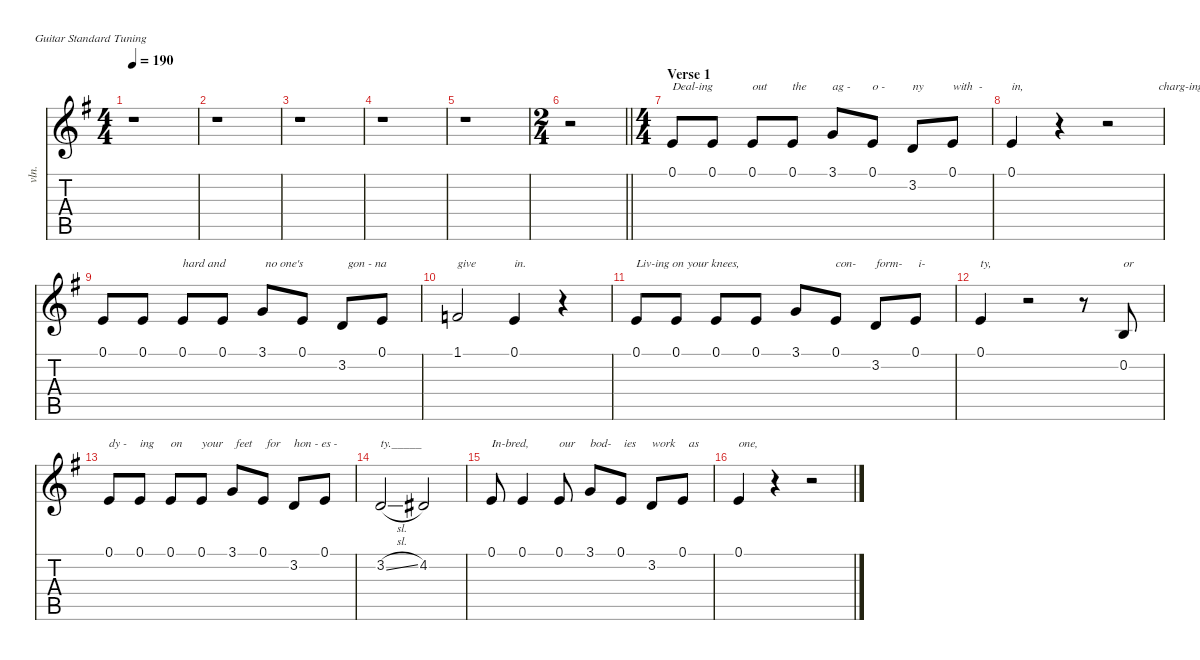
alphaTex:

\defaultSystemsLayout 4
\hideDynamics
\bracketExtendMode nobrackets
\otherSystemsTrackNameOrientation horizontal
\track ("Vocals" "vln.") {instrument violin}
\staff {score tabs}
\tuning (E4 B3 G3 D3 A2 E2)
\ts (4 4)
\tempo 190
\clef g2
\ks eminor
r.1{dy f beam Down} |
r.1{beam Down} |
r.1{beam Down} |
r.1{beam Down} |
r.1{beam Down} |
\ts (2 4)
\beaming (8 2 2)
\barLineRight lightlight
r.2{beam Down} |
\ts (4 4)
\beaming (8 2 2 2 2)
\section ("" "Verse 1")
0.1{acc forcenatural}.8{txt "Deal-ing" beam Up} 0.1{acc forcenatural}.8{beam Up} 0.1{acc forcenatural}.8{txt "out" beam Up} 0.1{acc forcenatural}.8{txt "the" beam Up} 3.1{acc forcenatural}.8{txt "ag -" beam Up} 0.1{acc forcenatural}.8{txt "o -" beam Up} 3.2{acc forcenatural}.8{txt "ny" beam Up} 0.1{acc forcenatural}.8{txt "with  -" beam Up} |
0.1{acc forcenatural}.4{txt "in," beam Up} r.4{beam Up} r.2{txt "                 charg-ing" beam Up} |
0.1{acc forcenatural}.8{beam Up} 0.1{acc forcenatural}.8{beam Up} 0.1{acc forcenatural}.8{txt "hard and" beam Up} 0.1{acc forcenatural}.8{beam Up} 3.1{acc forcenatural}.8{txt " no one's" beam Up} 0.1{acc forcenatural}.8{beam Up} 3.2{acc forcenatural}.8{txt "  gon - na" beam Up} 0.1{acc forcenatural}.8{beam Up} |
1.1{acc forcenatural}.2{txt "give" beam Up} 0.1{acc forcenatural}.4{txt "in." beam Up} r.4{beam Up} |
0.1{acc forcenatural}.8{txt "Liv-ing on your knees," beam Up} 0.1{acc forcenatural}.8{beam Up} 0.1{acc forcenatural}.8{beam Up} 0.1{acc forcenatural}.8{beam Up} 3.1{acc forcenatural}.8{beam Up} 0.1{acc forcenatural}.8{txt "con-" beam Up} 3.2{acc forcenatural}.8{txt "form-" beam Up} 0.1{acc forcenatural}.8{txt " i-" beam Up} |
0.1{acc forcenatural}.4{txt "ty," beam Up} r.2{beam Up} r.8{beam Up} 0.2{acc forcenatural}.8{txt "or" beam Up} |
0.1{acc forcenatural}.8{txt "dy -" beam Up} 0.1{acc forcenatural}.8{txt "ing" beam Up} 0.1{acc forcenatural}.8{txt "on" beam Up} 0.1{acc forcenatural}.8{txt "your" beam Up} 3.1{acc forcenatural}.8{txt " feet" beam Up} 0.1{acc forcenatural}.8{txt " for" beam Up} 3.2{acc forcenatural}.8{txt "hon - es -" beam Up} 0.1{acc forcenatural}.8{beam Up} |
3.2{sl acc forcenatural}.2{txt "ty._____" beam Up} 4.2{acc #}.2{beam Up} |
0.1{acc forcenatural}.8{txt "In-bred," beam Up} 0.1{acc forcenatural}.4{beam Up} 0.1{acc forcenatural}.8{txt "our" beam Up} 3.1{acc forcenatural}.8{txt "bod-" beam Up} 0.1{acc forcenatural}.8{txt " ies" beam Up} 3.2{acc forcenatural}.8{txt "work" beam Up} 0.1{acc forcenatural}.8{txt "  as" beam Up} |
0.1{acc forcenatural}.4{txt "one," beam Up} r.4{beam Up} r.2{beam Up}
